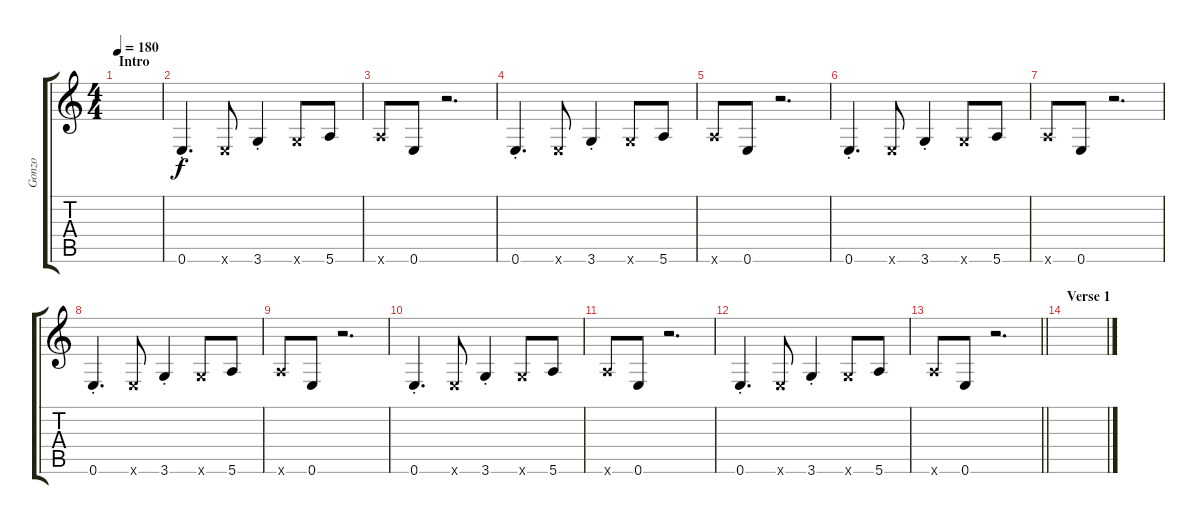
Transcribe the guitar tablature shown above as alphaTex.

\track ("Gonzo" "Gonzo") {instrument distortionguitar}
\staff {score tabs}
\tuning (E4 B3 G3 D3 A2 E2) {hide}
\ts (4 4)
\section ("" "Intro")
\tempo 180
\clef g2
\ks c
|
0.6{st}.4{d} 0.6{x}.8 3.6{st}.4 3.6{x}.8 5.6.8 |
5.6{x}.8 0.6.8 r.2{d} |
0.6{st}.4{d} 0.6{x}.8 3.6{st}.4 3.6{x}.8 5.6.8 |
5.6{x}.8 0.6.8 r.2{d} |
0.6{st}.4{d} 0.6{x}.8 3.6{st}.4 3.6{x}.8 5.6.8 |
5.6{x}.8 0.6.8 r.2{d} |
0.6{st}.4{d} 0.6{x}.8 3.6{st}.4 3.6{x}.8 5.6.8 |
5.6{x}.8 0.6.8 r.2{d} |
0.6{st}.4{d} 0.6{x}.8 3.6{st}.4 3.6{x}.8 5.6.8 |
5.6{x}.8 0.6.8 r.2{d} |
0.6{st}.4{d} 0.6{x}.8 3.6{st}.4 3.6{x}.8 5.6.8 |
\barLineRight lightlight
5.6{x}.8 0.6.8 r.2{d} |
\section ("" "Verse 1")
